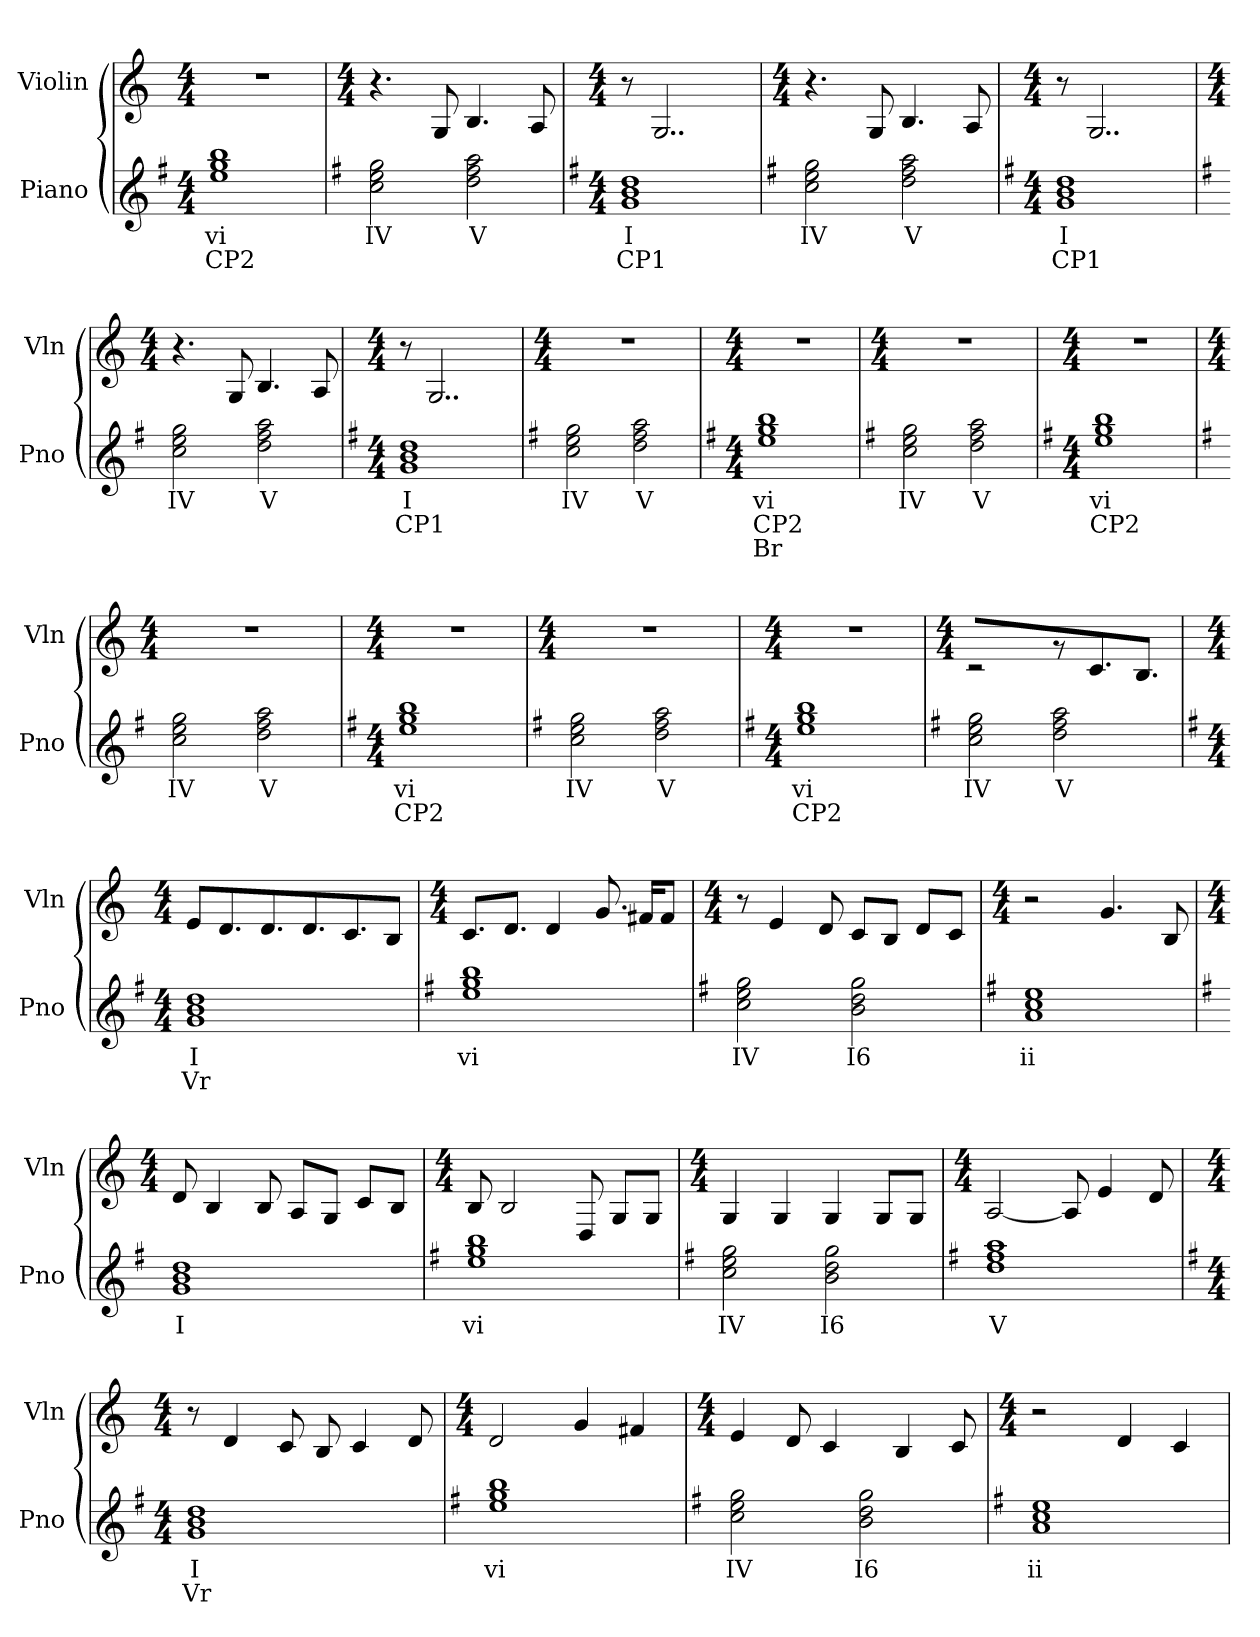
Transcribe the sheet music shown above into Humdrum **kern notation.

**kern	**text	**text	**text	**kern
*part2	*part2	*part2	*part2	*part1
*staff2	*staff2	*staff2	*staff2	*staff1
*I"Piano	*	*	*	*I"Violin
*I'Pno	*	*	*	*I'Vln
*k[f#]	*	*	*	*
*G:	*	*	*	*
*M4/4	*	*	*	*M4/4
=	=	=	=	=
1ee 1gg 1bb	vi	CP2	.	1r
=	=	=	=	=
*k[f#]	*	*	*	*
*G:	*	*	*	*
*	*	*	*	*M4/4
2cc 2ee 2gg	IV	.	.	4.r
.	.	.	.	8G
2dd 2ff# 2aa	V	.	.	4.B
.	.	.	.	8A
=	=	=	=	=
*k[f#]	*	*	*	*
*G:	*	*	*	*
*M4/4	*	*	*	*M4/4
1g 1b 1dd	I	CP1	.	8r
.	.	.	.	2..G
=	=	=	=	=
*k[f#]	*	*	*	*
*G:	*	*	*	*
*	*	*	*	*M4/4
2cc 2ee 2gg	IV	.	.	4.r
.	.	.	.	8G
2dd 2ff# 2aa	V	.	.	4.B
.	.	.	.	8A
=	=	=	=	=
*k[f#]	*	*	*	*
*G:	*	*	*	*
*M4/4	*	*	*	*M4/4
1g 1b 1dd	I	CP1	.	8r
.	.	.	.	2..G
=	=	=	=	=
*k[f#]	*	*	*	*
*G:	*	*	*	*
*	*	*	*	*M4/4
2cc 2ee 2gg	IV	.	.	4.r
.	.	.	.	8G
2dd 2ff# 2aa	V	.	.	4.B
.	.	.	.	8A
=	=	=	=	=
*k[f#]	*	*	*	*
*G:	*	*	*	*
*M4/4	*	*	*	*M4/4
1g 1b 1dd	I	CP1	.	8r
.	.	.	.	2..G
=	=	=	=	=
*k[f#]	*	*	*	*
*G:	*	*	*	*
*	*	*	*	*M4/4
2cc 2ee 2gg	IV	.	.	1r
2dd 2ff# 2aa	V	.	.	.
=	=	=	=	=
*k[f#]	*	*	*	*
*G:	*	*	*	*
*M4/4	*	*	*	*M4/4
1ee 1gg 1bb	vi	CP2	Br	1r
=	=	=	=	=
*k[f#]	*	*	*	*
*G:	*	*	*	*
*	*	*	*	*M4/4
2cc 2ee 2gg	IV	.	.	1r
2dd 2ff# 2aa	V	.	.	.
=	=	=	=	=
*k[f#]	*	*	*	*
*G:	*	*	*	*
*M4/4	*	*	*	*M4/4
1ee 1gg 1bb	vi	CP2	.	1r
=	=	=	=	=
*k[f#]	*	*	*	*
*G:	*	*	*	*
*	*	*	*	*M4/4
2cc 2ee 2gg	IV	.	.	1r
2dd 2ff# 2aa	V	.	.	.
=	=	=	=	=
*k[f#]	*	*	*	*
*G:	*	*	*	*
*M4/4	*	*	*	*M4/4
1ee 1gg 1bb	vi	CP2	.	1r
=	=	=	=	=
*k[f#]	*	*	*	*
*G:	*	*	*	*
*	*	*	*	*M4/4
2cc 2ee 2gg	IV	.	.	1r
2dd 2ff# 2aa	V	.	.	.
=	=	=	=	=
*k[f#]	*	*	*	*
*G:	*	*	*	*
*M4/4	*	*	*	*M4/4
1ee 1gg 1bb	vi	CP2	.	1r
=	=	=	=	=
*k[f#]	*	*	*	*
*G:	*	*	*	*
*	*	*	*	*M4/4
2cc 2ee 2gg	IV	.	.	2r
2dd 2ff# 2aa	V	.	.	8r
.	.	.	.	8.c
.	.	.	.	8.BJ
=	=	=	=	=
*k[f#]	*	*	*	*
*G:	*	*	*	*
*M4/4	*	*	*	*M4/4
1g 1b 1dd	I	Vr	.	8eL
.	.	.	.	8.dJ
.	.	.	.	8.dL
.	.	.	.	8.d
.	.	.	.	8.cJ
.	.	.	.	8BJ
=	=	=	=	=
*k[f#]	*	*	*	*
*G:	*	*	*	*
*	*	*	*	*M4/4
1ee 1gg 1bb	vi	.	.	8.cL
.	.	.	.	8.dJ
.	.	.	.	4d
.	.	.	.	8.g
.	.	.	.	16f#XKL
.	.	.	.	8f#J
=	=	=	=	=
*k[f#]	*	*	*	*
*G:	*	*	*	*
*	*	*	*	*M4/4
2cc 2ee 2gg	IV	.	.	8r
.	.	.	.	4e
.	.	.	.	8d
2b 2dd 2gg	I6	.	.	8cL
.	.	.	.	8BJ
.	.	.	.	8dL
.	.	.	.	8cJ
=	=	=	=	=
*k[f#]	*	*	*	*
*G:	*	*	*	*
*	*	*	*	*M4/4
1a 1cc 1ee	ii	.	.	2r
.	.	.	.	4.g
.	.	.	.	8B
=	=	=	=	=
*k[f#]	*	*	*	*
*G:	*	*	*	*
*	*	*	*	*M4/4
1g 1b 1dd	I	.	.	8d
.	.	.	.	4B
.	.	.	.	8B
.	.	.	.	8AL
.	.	.	.	8GJ
.	.	.	.	8cL
.	.	.	.	8BJ
=	=	=	=	=
*k[f#]	*	*	*	*
*G:	*	*	*	*
*	*	*	*	*M4/4
1ee 1gg 1bb	vi	.	.	8B
.	.	.	.	2B
.	.	.	.	8D
.	.	.	.	8GL
.	.	.	.	8GJ
=	=	=	=	=
*k[f#]	*	*	*	*
*G:	*	*	*	*
*	*	*	*	*M4/4
2cc 2ee 2gg	IV	.	.	4G
.	.	.	.	4G
2b 2dd 2gg	I6	.	.	4G
.	.	.	.	8GL
.	.	.	.	8GJ
=	=	=	=	=
*k[f#]	*	*	*	*
*G:	*	*	*	*
*	*	*	*	*M4/4
1dd 1ff# 1aa	V	.	.	[2A
.	.	.	.	8A]
.	.	.	.	4e
.	.	.	.	8d
=	=	=	=	=
*k[f#]	*	*	*	*
*G:	*	*	*	*
*M4/4	*	*	*	*M4/4
1g 1b 1dd	I	Vr	.	8r
.	.	.	.	4d
.	.	.	.	8c
.	.	.	.	8B
.	.	.	.	4c
.	.	.	.	8d
=	=	=	=	=
*k[f#]	*	*	*	*
*G:	*	*	*	*
*	*	*	*	*M4/4
1ee 1gg 1bb	vi	.	.	2d
.	.	.	.	4g
.	.	.	.	4f#X
=	=	=	=	=
*k[f#]	*	*	*	*
*G:	*	*	*	*
*	*	*	*	*M4/4
2cc 2ee 2gg	IV	.	.	4e
.	.	.	.	8d
.	.	.	.	4c
2b 2dd 2gg	I6	.	.	.
.	.	.	.	4B
.	.	.	.	8c
=	=	=	=	=
*k[f#]	*	*	*	*
*G:	*	*	*	*
*	*	*	*	*M4/4
1a 1cc 1ee	ii	.	.	2r
.	.	.	.	4d
.	.	.	.	4c
=	=	=	=	=
*-	*-	*-	*-	*-
